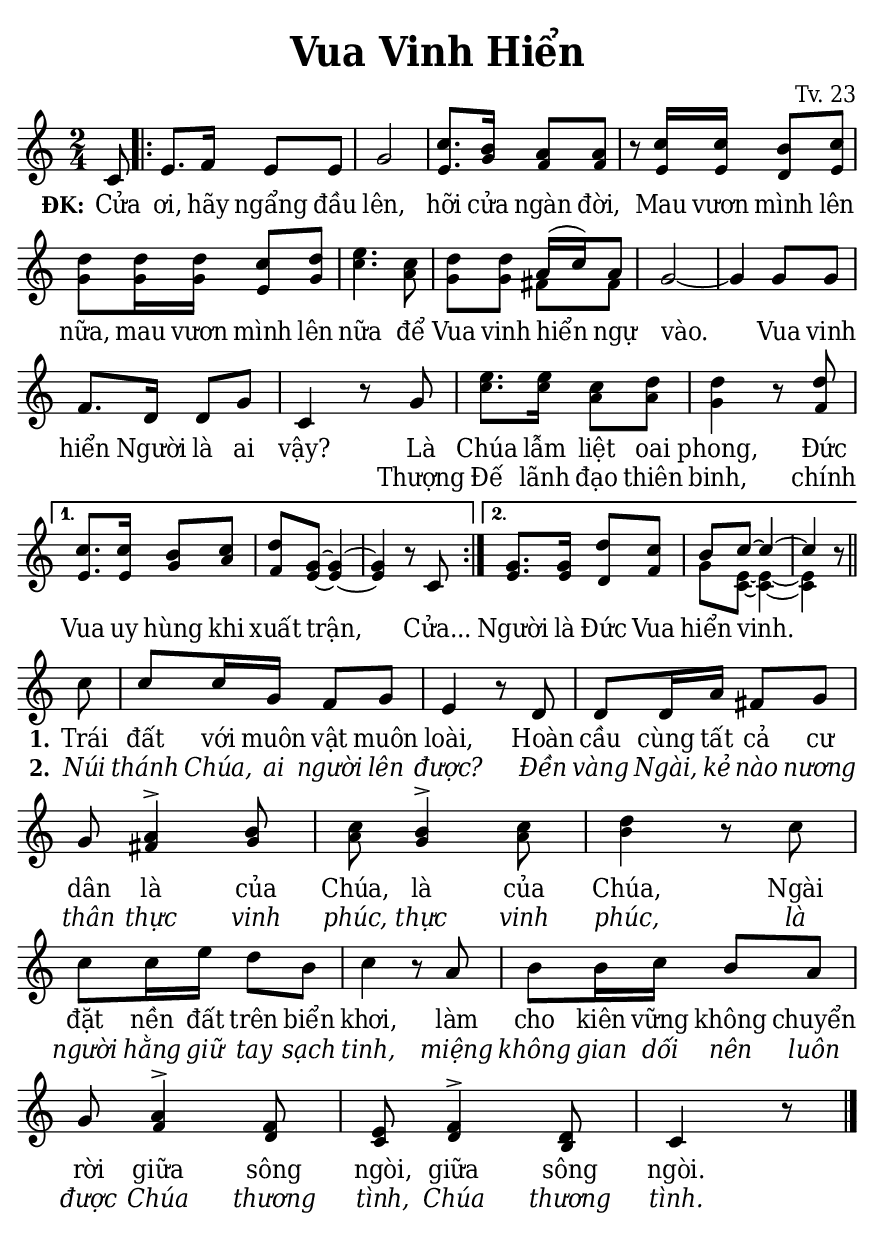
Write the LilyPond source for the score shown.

% Cài đặt chung\
\version "2.22.1"
\include "english.ly"

\header {
  title = \markup { \fontsize #1 "Vua Vinh Hiển" }
  composer = "Tv. 23"
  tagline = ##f
}

% Nhạc phiên khúc
nhacPhienKhucSop = \relative c' {
  \partial 8 c8 |
  \repeat volta 2 {
    e8. f16 e8 e |
    g2 |
    c8. b16 a8 a |
    r8 c16 c b8 c |
    d d16 d c8 d |
    e4. c8 |
    d d a16 (c) a8 |
    g2 ~ |
    g4 g8 g |
    f8. d16 d8 g |
    c,4 r8 g' |
    e'8. e16 c8 d |
    d4 r8 d
  }
  \alternative {
    {
      c8. c16 b8 c |
      d g, ~ g4 ~ |
      g r8 c,
    }
    {
      g'8. g16 d'8 c |
      b [c] ~ c4 ~ |
      c4 r8 \bar "||" \break
    }
  }
  
  c8 |
  c c16 g f8 g |
  e4 r8 d |
  d d16 a' fs8 g |
  g a4 ^> b8 |
  c b4 ^> c8 |
  d4 r8 c |
  c c16 e d8 b |
  c4 r8 a |
  b b16 c b8 a |
  g a4 ^> f8 |
  e f4 ^> d8 |
  c4 r8 \bar "|."
}

nhacPhienKhucAlto = \relative c' {
  c8 |
  e8. f16 e8 e |
  g2 |
  e8. g16 f8 f |
  r e16 e d8 e |
  g8 g16 g e8 g |
  c4. a8 |
  g g fs [fs] |
  g2 ~ |
  g4 g8 g |
  f8. d16 d8 g |
  c,4 r8 g' |
  c8. c16 a8 a |
  g4 r8 f |
  e8. e16 g8 a |
  f e ~ e4 ~ |
  e r8 c |
  e8. e16 d8 f |
  g <e c> ~ <e c>4 ~ |
  <e c>4 r8
  
  c'8 |
  c c16 g f8 g |
  e4 r8 d |
  d d16 a' fs8 g |
  g fs4 g8 |
  a g4 ^> a8 |
  b4 r8 c |
  c c16 e d8 b |
  c4 r8 a |
  b b16 c b8 a |
  g f4 d8 |
  c d4 ^> b8 |
  c4 r8
}

% Lời phiên khúc
loiPhienKhucSop = \lyrics {
  \set stanza = "ĐK:"
  Cửa ơi, hãy ngẩng đầu lên,
  hỡi cửa ngàn đời,
  Mau vươn mình lên nữa,
  mau vươn mình lên nữa
  để Vua vinh hiển ngự vào.
  Vua vinh hiển Người là ai vậy?
  
  <<
    {
      Là Chúa lẫm liệt oai phong,
      Đức
    }
    \new Lyrics {
	    \set associatedVoice = "beSop"
	    Thượng Đế lãnh đạo thiên binh, chính
	  }
  >>
  Vua uy hùng khi xuất trận,
  Cửa...
  Người là Đức Vua hiển vinh.
  <<
    {
      \set stanza = "1."
      Trái đất với muôn vật muôn loài,
      Hoàn cầu cùng tất cả cư dân là của Chúa,
      là của Chúa,
      Ngài đặt nền đất trên biển khơi,
      làm cho kiên vững không chuyển rời giữa sông ngòi,
      giữa sông ngòi.
    }
    \new Lyrics {
	    \set associatedVoice = "beSop"
	    \set stanza = "2."
      \override Lyrics.LyricText.font-shape = #'italic
	    Núi thánh Chúa, ai người lên được?
	    Đền vàng Ngài, kẻ nào nương thân thực vinh phúc,
	    thực vinh phúc,
	    là người hằng giữ tay sạch tinh,
	    miệng không gian dối nên luôn được Chúa thương tình,
	    Chúa thương tình.
    }
  >>
}

% Dàn trang
\paper {
  #(set-paper-size "a5")
  top-margin = 3\mm
  bottom-margin = 3\mm
  left-margin = 3\mm
  right-margin = 3\mm
  indent = #0
  #(define fonts
	 (make-pango-font-tree "Deja Vu Serif Condensed"
	 		       "Deja Vu Serif Condensed"
			       "Deja Vu Serif Condensed"
			       (/ 20 20)))
  print-page-number = ##f
  page-count = #1
}

TongNhip = {
  \key c \major \time 2/4
  \set Timing.beamExceptions = #'()
  \set Timing.baseMoment = #(ly:make-moment 1/4)
}

% Đổi kích thước nốt cho bè phụ
notBePhu =
#(define-music-function (font-size music) (number? ly:music?)
   (for-some-music
     (lambda (m)
       (if (music-is-of-type? m 'rhythmic-event)
           (begin
             (set! (ly:music-property m 'tweaks)
                   (cons `(font-size . ,font-size)
                         (ly:music-property m 'tweaks)))
             #t)
           #f))
     music)
   music)

\score {
  \new ChoirStaff <<
    \new Staff \with {
        \consists "Merge_rests_engraver"
        printPartCombineTexts = ##f
      }
      <<
      \new Voice \TongNhip \partCombine 
        \nhacPhienKhucSop
        \notBePhu -1 { \nhacPhienKhucAlto }
      \new NullVoice = beSop \nhacPhienKhucSop
      \new Lyrics \lyricsto beSop \loiPhienKhucSop
      >>
  >>
  \layout {
    \override Lyrics.LyricSpace.minimum-distance = #0.5
    \override Score.BarNumber.break-visibility = ##(#f #f #f)
    \override Score.SpacingSpanner.uniform-stretching = ##t
  } 
}
